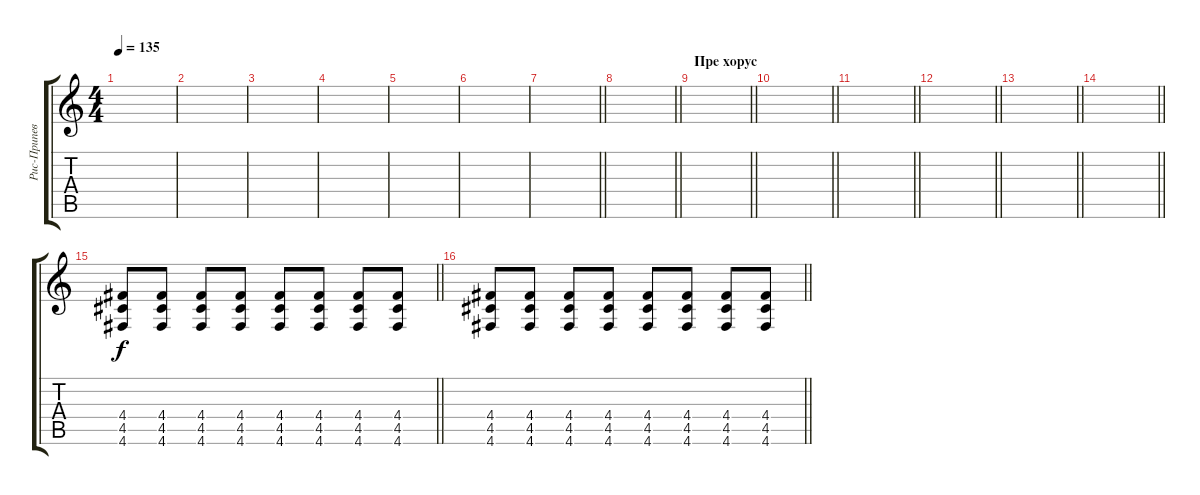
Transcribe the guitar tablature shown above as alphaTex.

\track ("Рис-Припев" "Рис-Припев") {mute instrument distortionguitar}
\staff {score tabs}
\tuning (E4 B3 G3 D3 A2 D2) {hide}
\ts (4 4)
\tempo 135
\clef g2
\ks c
|
|
|
|
|
|
\barLineRight lightlight
|
\barLineRight lightlight
|
\section ("" "Пре хорус")
\barLineRight lightlight
|
\barLineRight lightlight
|
\barLineRight lightlight
|
\barLineRight lightlight
|
\barLineRight lightlight
|
\barLineRight lightlight
|
\section ("" "")
\barLineRight lightlight
(4.4 4.5 4.6).8{volume 16} (4.4 4.5 4.6).8 (4.4 4.5 4.6).8 (4.4 4.5 4.6).8 (4.4 4.5 4.6).8 (4.4 4.5 4.6).8 (4.4 4.5 4.6).8 (4.4 4.5 4.6).8 |
\barLineRight lightlight
(4.4 4.5 4.6).8 (4.4 4.5 4.6).8 (4.4 4.5 4.6).8 (4.4 4.5 4.6).8 (4.4 4.5 4.6).8 (4.4 4.5 4.6).8 (4.4 4.5 4.6).8 (4.4 4.5 4.6).8
